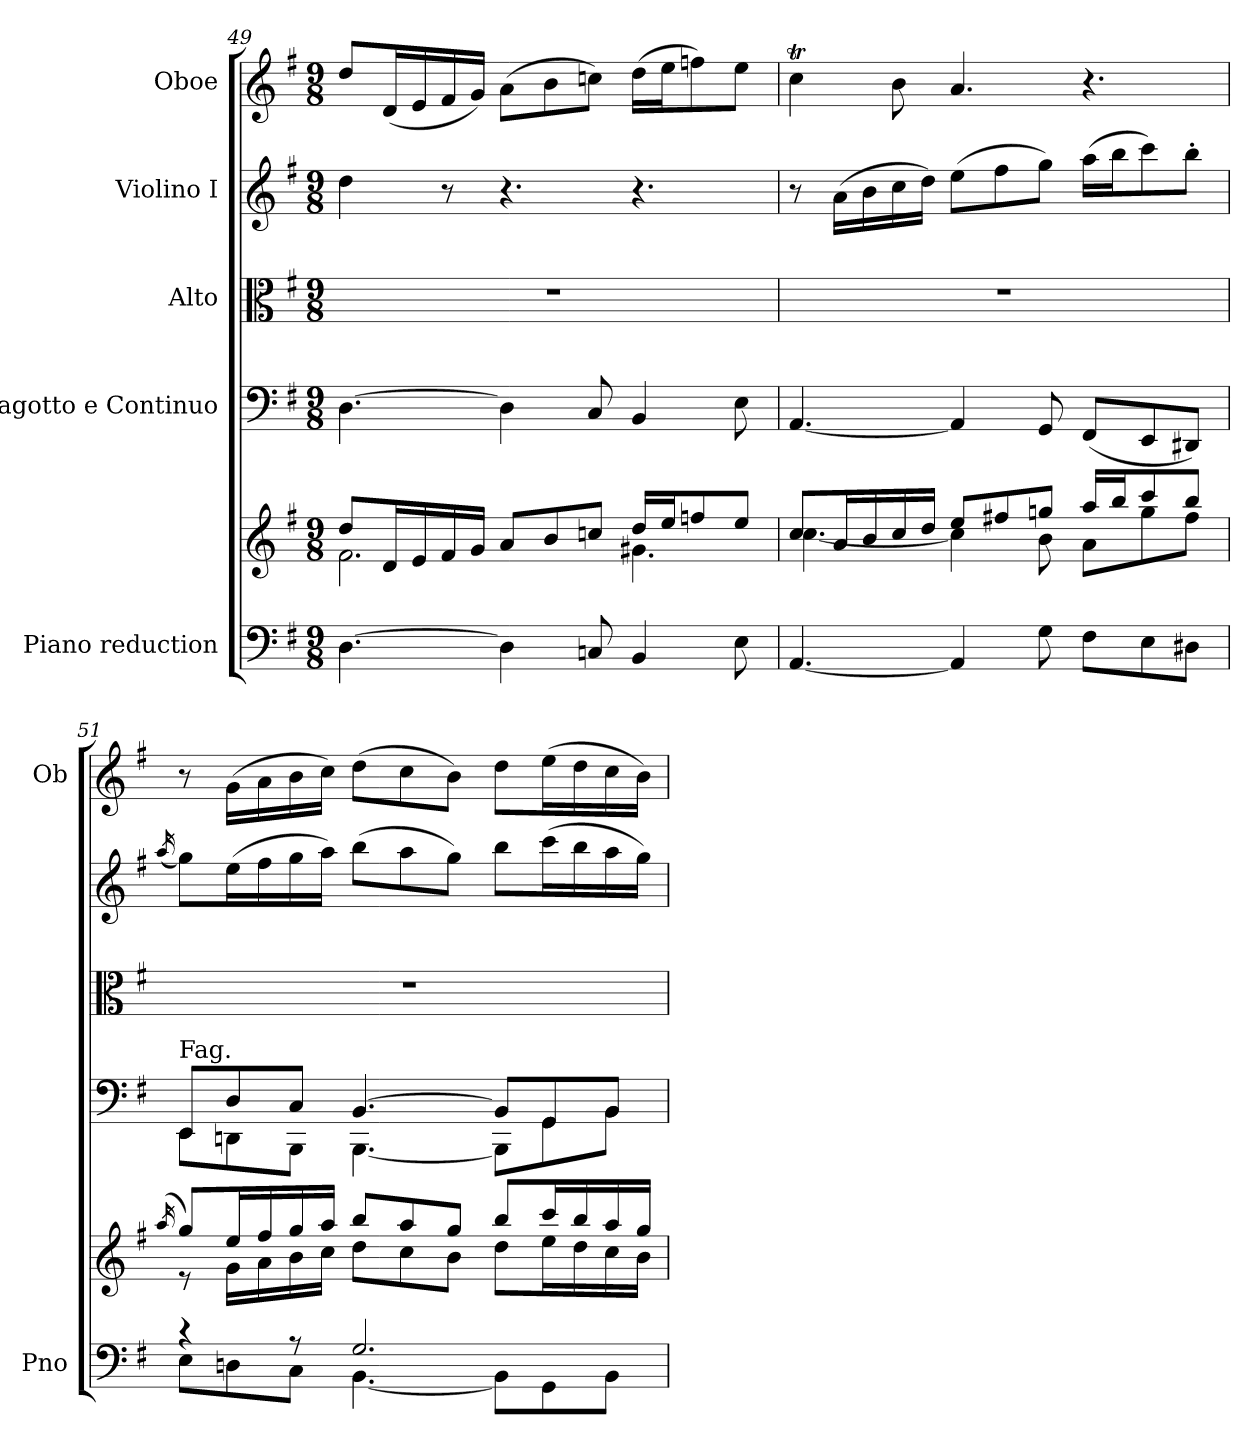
**kern	**kern	**kern	**kern	**kern	**kern
*part5	*part5	*part4	*part3	*part2	*part1
*staff6	*staff5	*staff4	*staff3	*staff2	*staff1
*I"Piano reduction	*	*I"Fagotto e Continuo	*I"Alto	*I"Violino I	*I"Oboe
*I'Pno	*	*	*	*	*I'Ob
*clefF4	*clefG2	*clefF4	*clefC3	*clefG2	*clefG2
*k[f#]	*k[f#]	*k[f#]	*k[f#]	*k[f#]	*k[f#]
*M9/8	*M9/8	*M9/8	*M9/8	*M9/8	*M9/8
=49	=49	=49	=49	=49	=49
*	*^	*	*	*	*
[4.D\	8dd/L	2.f#\	[4.D\	8%9r	4dd\	8dd/L
.	16d/L	.	.	.	.	(16d/L
.	16e/	.	.	.	.	16e/
.	16f#/	.	.	.	8r	16f#/
.	16g/JJ	.	.	.	.	16g/JJ)
4D\]	8a/L	.	4D\]	.	4.r	(8a\L
.	8b/	.	.	.	.	8b\
8Cn/	8ccn/J	.	8C/	.	.	8ccn\J)
4BB/	16dd/LL	4.g#X\	4BB/	.	4.r	(16dd\LL
.	16ee/J	.	.	.	.	16ee\J
.	8ffn/	.	.	.	.	8ffn\)
8E\	8ee/J	.	8E\	.	.	8ee\J
=50	=50	=50	=50	=50	=50	=50
[4.AA/	8cc/L	[4.cc\	[4.AA/	8%9r	8r	4ccT\
.	16a/L	.	.	.	(16a\LL	.
.	16b/	.	.	.	16b\	.
.	16cc/	.	.	.	16cc\	8b\
.	16dd/JJ	.	.	.	16dd\JJ)	.
4AA/]	8ee/L	4cc\]	4AA/]	.	(8ee\L	4.a/
.	8ff#X/	.	.	.	8ff#\	.
8G\	8ggn/J	8b\	8GG/	.	8gg\J)	.
8F#\L	16aa/LL	8a\L	(8FF#/L	.	(16aa\LL	4.r
.	16bb/J	.	.	.	16bb\J	.
8E\	8ccc/	8gg\	8EE/	.	8ccc\)	.
8D#X\J	8bb/J	8ff#\J	8DD#X/J)	.	8bb'\J	.
=51	=51	=51	=51	=51	=51	=51
.	(16qaa/	.	.	.	(16qaa/	.
*^	*	*	*^	*	*	*
!	!	!	!	!LO:TX:a:t=Fag.	!	!	!	!
4r	8E\L	8gg/L)	8r	8EE/L	8EE!\L	8%9r	8gg\L)	8r
.	8Dn\	16ee/L	16g\LL	8D/	8DDn!\	.	(16ee\L	(16g\LL
.	.	16ff#/	16a\	.	.	.	16ff#\	16a\
8r	8C\J	16gg/	16b\	8C/J	8BBB!\J	.	16gg\	16b\
.	.	16aa/JJ	16cc\JJ	.	.	.	16aa\JJ)	16cc\JJ)
2.G/	[4.BB\	8bb/L	8dd\L	[4.BB/	[4.BBB!\	.	(8bb\L	(8dd\L
.	.	8aa/	8cc\	.	.	.	8aa\	8cc\
.	.	8gg/J	8b\J	.	.	.	8gg\J)	8b\J)
.	8BB\L]	8bb/L	8dd\L	8BB/L]	8BBB!\L]	.	8bb\L	8dd\L
.	8GG\	16ccc/L	16ee\L	8GG/	8GG!\	.	(16ccc\L	(16ee\L
.	.	16bb/	16dd\	.	.	.	16bb\	16dd\
.	8BB\J	16aa/	16cc\	8BB/J	8BB!\J	.	16aa\	16cc\
.	.	16gg/JJ	16b\JJ	.	.	.	16gg\JJ)	16b\JJ)
*v	*v	*	*	*v	*v	*	*	*
*	*v	*v	*	*	*	*
=	=	=	=	=	=
*-	*-	*-	*-	*-	*-
